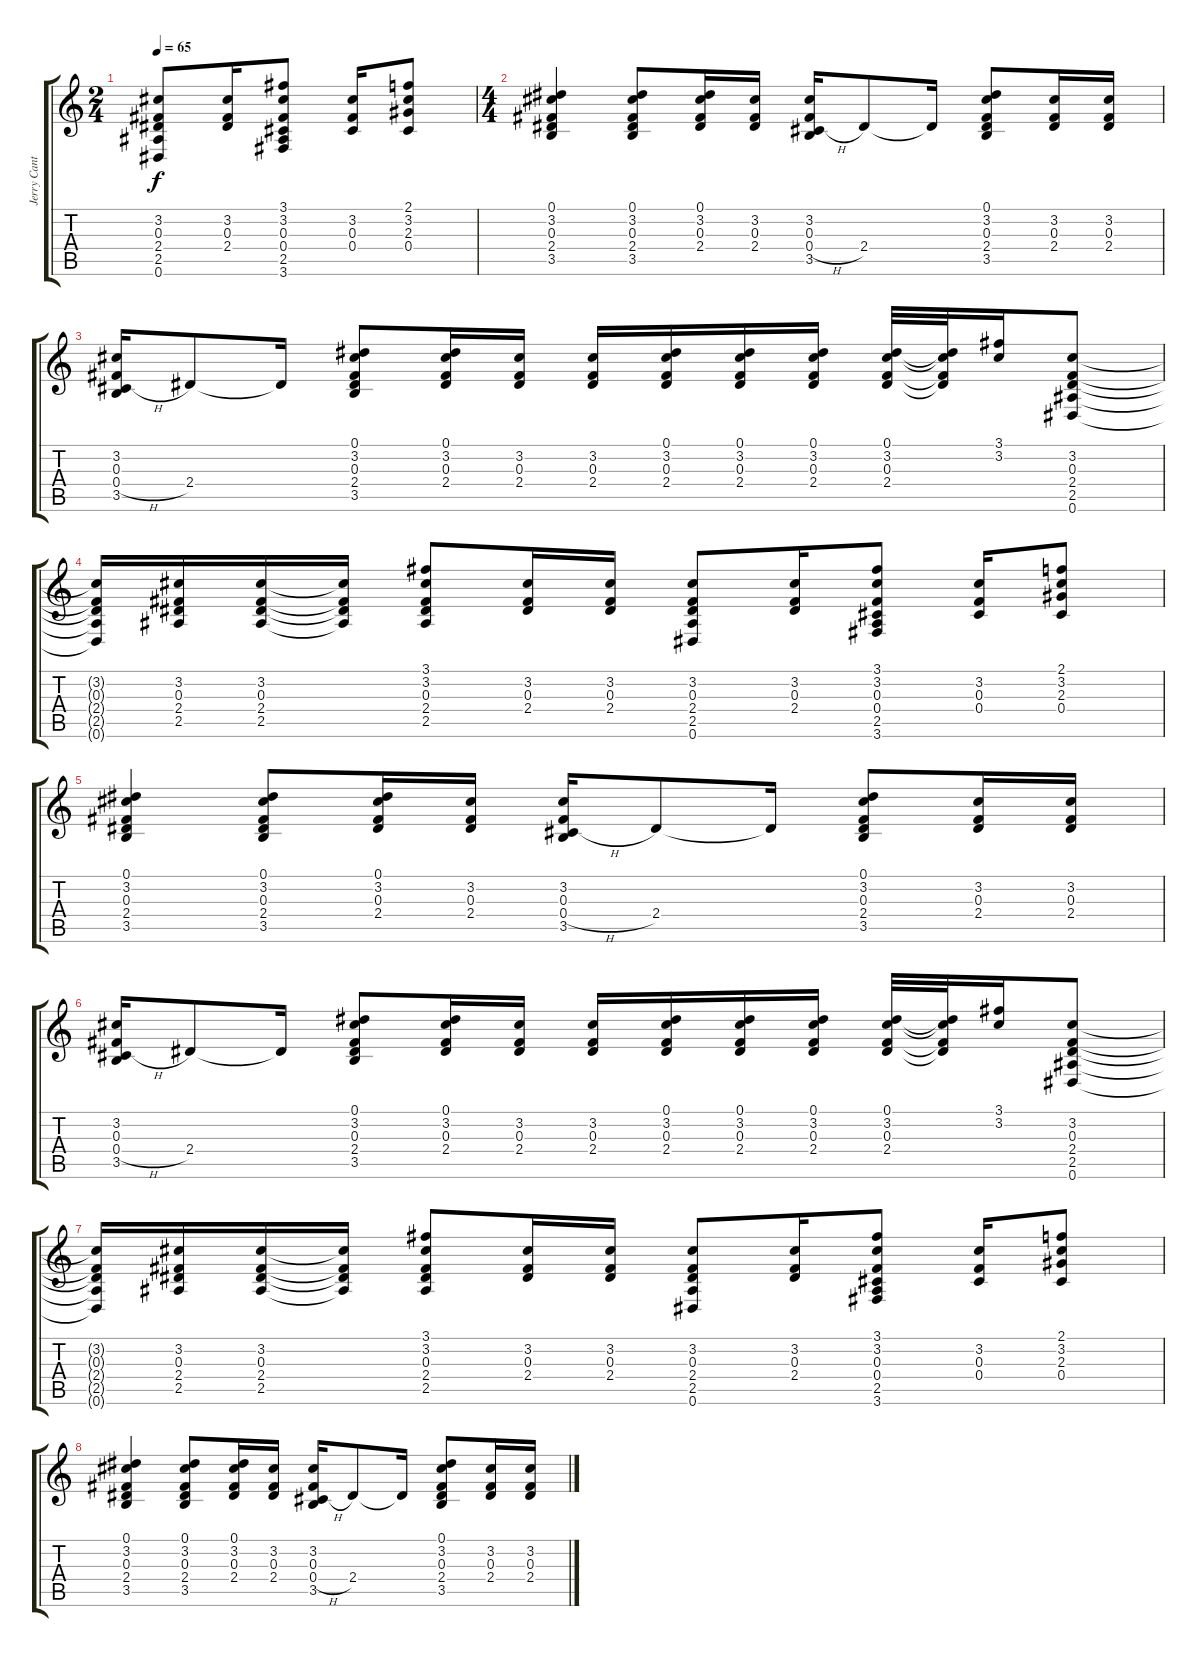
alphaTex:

\track ("Jerry Cantrell (Acoustic Guitar)" "Jerry Cant") {instrument acousticguitarsteel}
\staff {score tabs}
\tuning (Eb4 Bb3 Gb3 Db3 Ab2 Eb2) {hide}
\ts (2 4)
\tempo 65
\clef g2
\ks c
(3.2 0.3 2.4 2.5 0.6).8{dy f instrument acousticguitarsteel} (3.2 0.3 2.4).16 (3.1 3.2 0.3 0.4 2.5 3.6).8 (3.2 0.3 0.4).16 (2.1 3.2 2.3 0.4).8 |
\ts (4 4)
(0.1 3.2 0.3 2.4 3.5).4 (0.1 3.2 0.3 2.4 3.5).8 (0.1 3.2 0.3 2.4).16 (3.2 0.3 2.4).16 (3.2 0.3 0.4{h} 3.5).16 2.4.8 2.4{t}.16 (0.1 3.2 0.3 2.4 3.5).8 (3.2 0.3 2.4).16 (3.2 0.3 2.4).16 |
(3.2 0.3 0.4{h} 3.5).16 2.4.8 2.4{t}.16 (0.1 3.2 0.3 2.4 3.5).8 (0.1 3.2 0.3 2.4).16 (3.2 0.3 2.4).16 (3.2 0.3 2.4).16 (0.1 3.2 0.3 2.4).16 (0.1 3.2 0.3 2.4).16 (0.1 3.2 0.3 2.4).16 (0.1 3.2 0.3 2.4).32 (0.1{t} 3.2{t} 0.3{t} 2.4{t}).32 (3.1 3.2).16 (3.2 0.3 2.4 2.5 0.6).8 |
(3.2{t} 0.3{t} 2.4{t} 2.5{t} 0.6{t}).16 (3.2 0.3 2.4 2.5).16 (3.2 0.3 2.4 2.5).16 (3.2{t} 0.3{t} 2.4{t} 2.5{t}).16 (3.1 3.2 0.3 2.4 2.5).8 (3.2 0.3 2.4).16 (3.2 0.3 2.4).16 (3.2 0.3 2.4 2.5 0.6).8 (3.2 0.3 2.4).16 (3.1 3.2 0.3 0.4 2.5 3.6).8 (3.2 0.3 0.4).16 (2.1 3.2 2.3 0.4).8 |
(0.1 3.2 0.3 2.4 3.5).4 (0.1 3.2 0.3 2.4 3.5).8 (0.1 3.2 0.3 2.4).16 (3.2 0.3 2.4).16 (3.2 0.3 0.4{h} 3.5).16 2.4.8 2.4{t}.16 (0.1 3.2 0.3 2.4 3.5).8 (3.2 0.3 2.4).16 (3.2 0.3 2.4).16 |
(3.2 0.3 0.4{h} 3.5).16 2.4.8 2.4{t}.16 (0.1 3.2 0.3 2.4 3.5).8 (0.1 3.2 0.3 2.4).16 (3.2 0.3 2.4).16 (3.2 0.3 2.4).16 (0.1 3.2 0.3 2.4).16 (0.1 3.2 0.3 2.4).16 (0.1 3.2 0.3 2.4).16 (0.1 3.2 0.3 2.4).32 (0.1{t} 3.2{t} 0.3{t} 2.4{t}).32 (3.1 3.2).16 (3.2 0.3 2.4 2.5 0.6).8 |
(3.2{t} 0.3{t} 2.4{t} 2.5{t} 0.6{t}).16 (3.2 0.3 2.4 2.5).16 (3.2 0.3 2.4 2.5).16 (3.2{t} 0.3{t} 2.4{t} 2.5{t}).16 (3.1 3.2 0.3 2.4 2.5).8 (3.2 0.3 2.4).16 (3.2 0.3 2.4).16 (3.2 0.3 2.4 2.5 0.6).8 (3.2 0.3 2.4).16 (3.1 3.2 0.3 0.4 2.5 3.6).8 (3.2 0.3 0.4).16 (2.1 3.2 2.3 0.4).8 |
(0.1 3.2 0.3 2.4 3.5).4 (0.1 3.2 0.3 2.4 3.5).8 (0.1 3.2 0.3 2.4).16 (3.2 0.3 2.4).16 (3.2 0.3 0.4{h} 3.5).16 2.4.8 2.4{t}.16 (0.1 3.2 0.3 2.4 3.5).8 (3.2 0.3 2.4).16 (3.2 0.3 2.4).16
